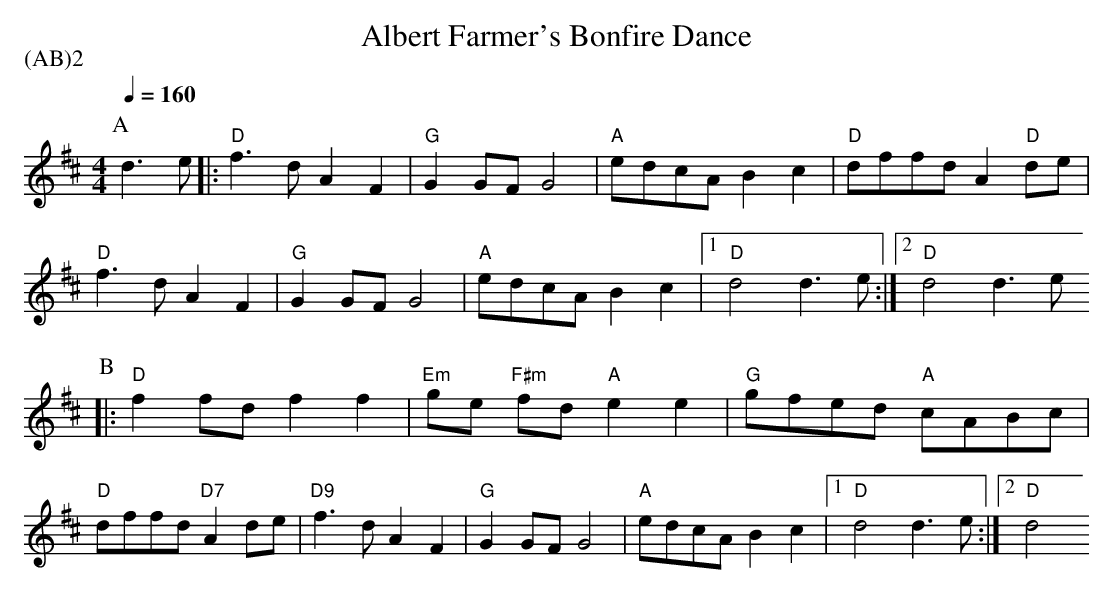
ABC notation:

X:1
T:Albert Farmer's Bonfire Dance
P:(AB)2
L:1/4
M:4/4
Q:1/4=160
K:D
P:A
d>e \
|: "D" f>d A F | "G" G G/F/ G2 | "A" e/d/c/A/ Bc | "D" d/f/f/d/ A "D" d/e/ |
 "D" f>d A F | "G" G G/F/ G2 | "A" e/d/c/A/ Bc |1 "D" d2 d>e :|2 "D" d2 d>e
P:B
|: "D" f f/d/ ff | "Em" g/e/ "F#m" f/d/ "A" ee | "G" g/f/e/d/ "A"c/A/B/c/ |
"D" d/f/f/d/ "D7" A d/e/ | "D9"f>d AF | "G" G G/F/ G2 | \
"A" e/d/c/A/ Bc |1 "D" d2 d>e :|2 "D" d2
